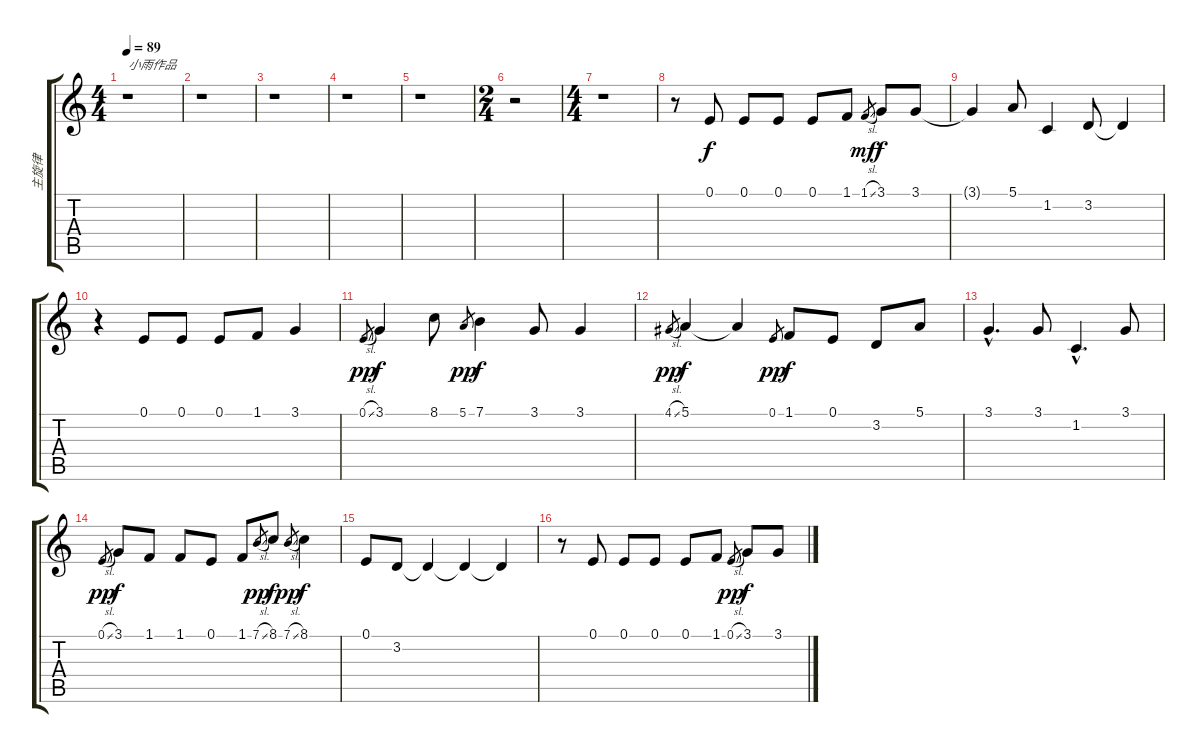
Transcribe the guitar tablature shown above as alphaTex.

\track ("主旋律" "主旋律") {instrument brightacousticpiano}
\staff {score tabs}
\tuning (E4 B3 G3 D3 A2 E2) {hide}
\ts (4 4)
\tempo 89
\clef g2
\ks c
r.1{txt "小雨作品" dy f instrument brightacousticpiano} |
r.1 |
r.1 |
r.1 |
r.1 |
\ts (2 4)
r.2 |
\ts (4 4)
r.1 |
r.8 0.1.8 0.1.8 0.1.8 0.1.8 1.1.8 1.1{sl}.8{gr dy mf} 3.1.8{dy f} 3.1.8 |
3.1{t}.4 5.1.8 1.2.4 3.2.8 3.2{t}.4 |
r.4 0.1.8 0.1.8 0.1.8 1.1.8 3.1.4 |
0.1{sl}.8{gr dy pp} 3.1.4{dy f} 8.1.8 5.1.8{gr dy pp} 7.1.4{dy f} 3.1.8 3.1.4 |
4.1{sl}.8{gr dy pp} 5.1.4{dy f} 5.1{t}.4 0.1.8{gr dy pp} 1.1.8{dy f} 0.1.8 3.2.8 5.1.8 |
3.1{hac}.4{d} 3.1.8 1.2{hac}.4{d} 3.1.8 |
0.1{sl}.8{gr dy pp} 3.1.8{dy f} 1.1.8 1.1.8 0.1.8 1.1.8 7.1{sl}.8{gr dy pp} 8.1.8{dy f} 7.1{sl}.8{gr dy pp} 8.1.4{dy f} |
0.1.8 3.2.8 3.2{t}.4 3.2{t}.4 3.2{t}.4 |
r.8 0.1.8 0.1.8 0.1.8 0.1.8 1.1.8 0.1{sl}.8{gr dy pp} 3.1.8{dy f} 3.1.8
